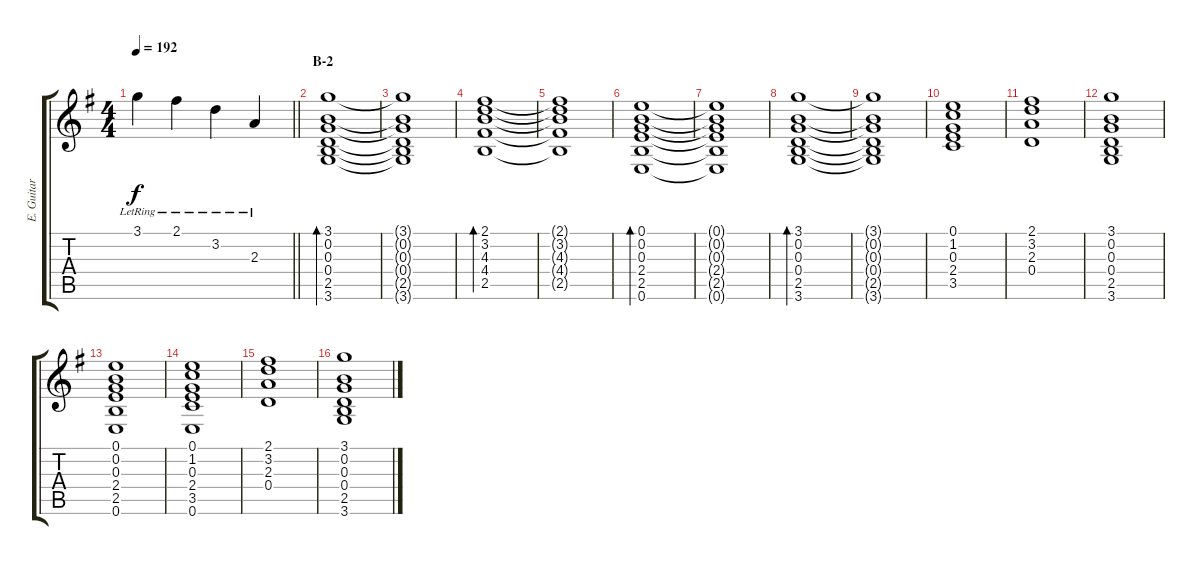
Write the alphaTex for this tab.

\track ("E. Guitar II" "E. Guitar ") {instrument electricguitarclean}
\staff {score tabs}
\tuning (E4 B3 G3 D3 A2 E2) {hide}
\ts (4 4)
\tempo 192
\clef g2
\barLineRight lightlight
\ks g
3.1{lr}.4{dy f} 2.1{lr}.4 3.2{lr}.4 2.3{lr}.4 |
\section ("" "B-2")
(3.1 0.2 0.3 0.4 2.5 3.6).1{bd 120} |
(3.1{t} 0.2{t} 0.3{t} 0.4{t} 2.5{t} 3.6{t}).1 |
(2.1 3.2 4.3 4.4 2.5).1{bd 120} |
(2.1{t} 3.2{t} 4.3{t} 4.4{t} 2.5{t}).1 |
(0.1 0.2 0.3 2.4 2.5 0.6).1{bd 120} |
(0.1{t} 0.2{t} 0.3{t} 2.4{t} 2.5{t} 0.6{t}).1 |
(3.1 0.2 0.3 0.4 2.5 3.6).1{bd 120} |
(3.1{t} 0.2{t} 0.3{t} 0.4{t} 2.5{t} 3.6{t}).1 |
(0.1 1.2 0.3 2.4 3.5).1 |
(2.1 3.2 2.3 0.4).1 |
(3.1 0.2 0.3 0.4 2.5 3.6).1 |
(0.1 0.2 0.3 2.4 2.5 0.6).1 |
(0.1 1.2 0.3 2.4 3.5 0.6).1 |
(2.1 3.2 2.3 0.4).1 |
(3.1 0.2 0.3 0.4 2.5 3.6).1
